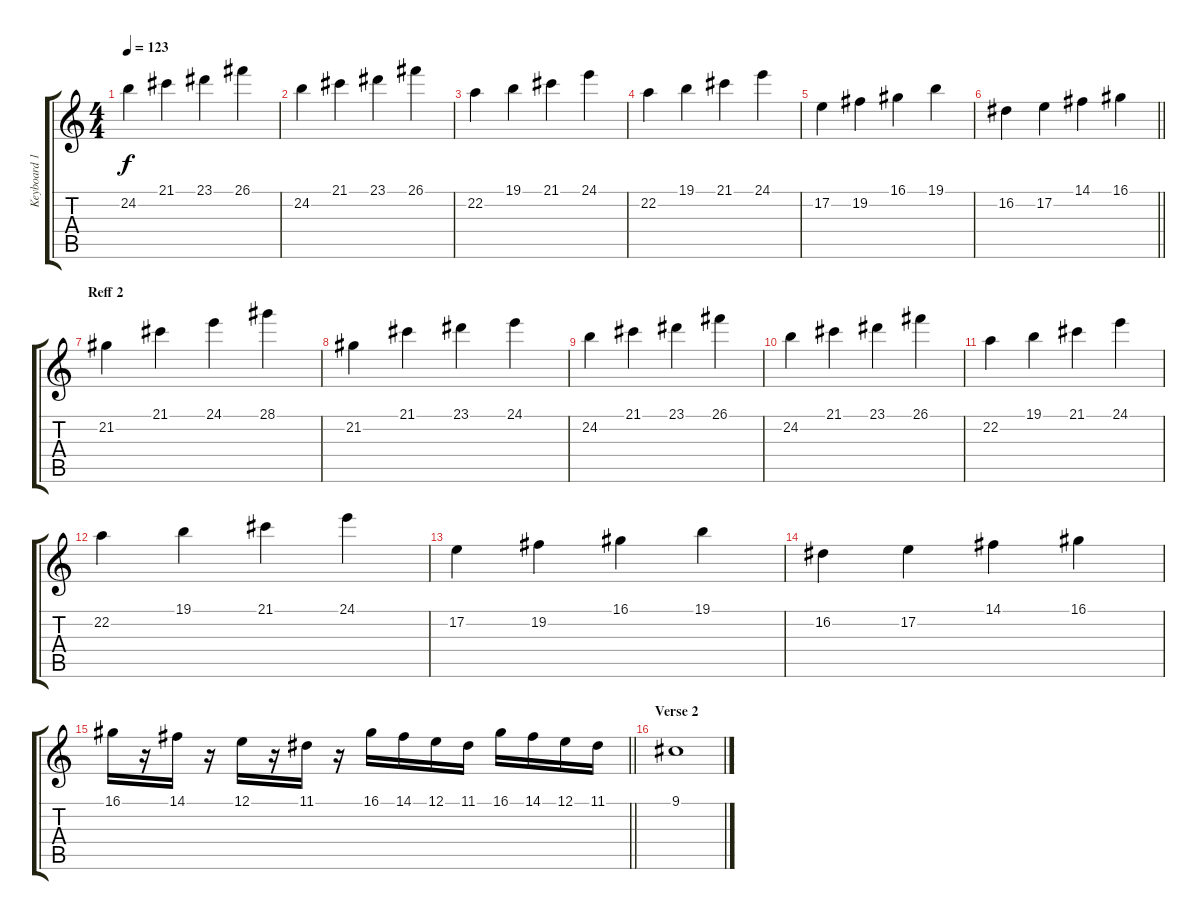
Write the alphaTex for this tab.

\track ("Keyboard 1" "Keyboard 1") {instrument sitar}
\staff {score tabs}
\tuning (E4 B3 G3 D3 A2 E2) {hide}
\ts (4 4)
\tempo 123
\clef g2
\ks c
24.2.4{dy f} 21.1.4 23.1.4 26.1.4 |
24.2.4 21.1.4 23.1.4 26.1.4 |
22.2.4 19.1.4 21.1.4 24.1.4 |
22.2.4 19.1.4 21.1.4 24.1.4 |
17.2.4 19.2.4 16.1.4 19.1.4 |
\barLineRight lightlight
16.2.4 17.2.4 14.1.4 16.1.4 |
\section ("" "Reff 2")
21.2.4 21.1.4 24.1.4 28.1.4 |
21.2.4 21.1.4 23.1.4 24.1.4 |
24.2.4 21.1.4 23.1.4 26.1.4 |
24.2.4 21.1.4 23.1.4 26.1.4 |
22.2.4 19.1.4 21.1.4 24.1.4 |
22.2.4 19.1.4 21.1.4 24.1.4 |
17.2.4 19.2.4 16.1.4 19.1.4 |
16.2.4 17.2.4 14.1.4 16.1.4 |
\barLineRight lightlight
16.1.16{volume 16 instrument pad3polysynth} r.16 14.1.16 r.16 12.1.16 r.16 11.1.16 r.16 16.1.16 14.1.16 12.1.16 11.1.16 16.1.16 14.1.16 12.1.16 11.1.16 |
\section ("" "Verse 2")
9.1.1
